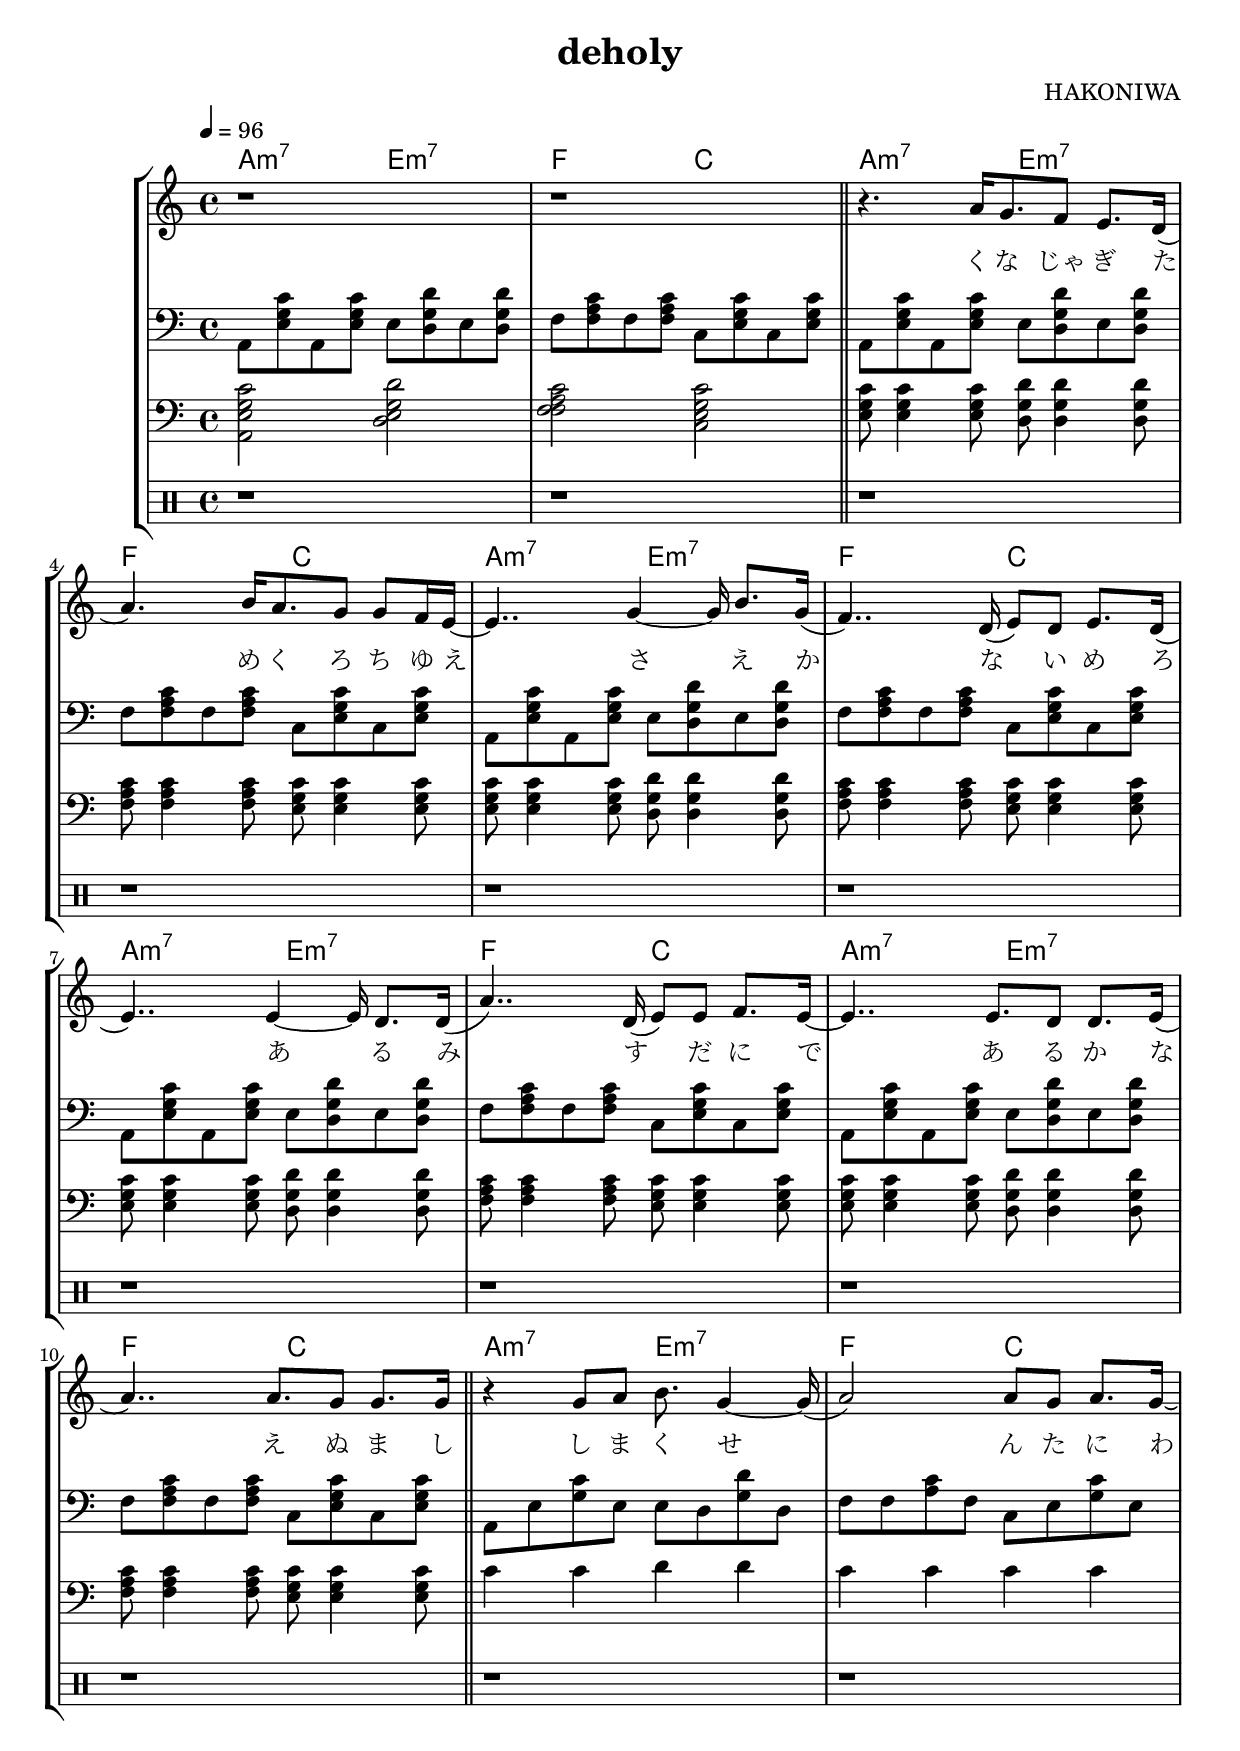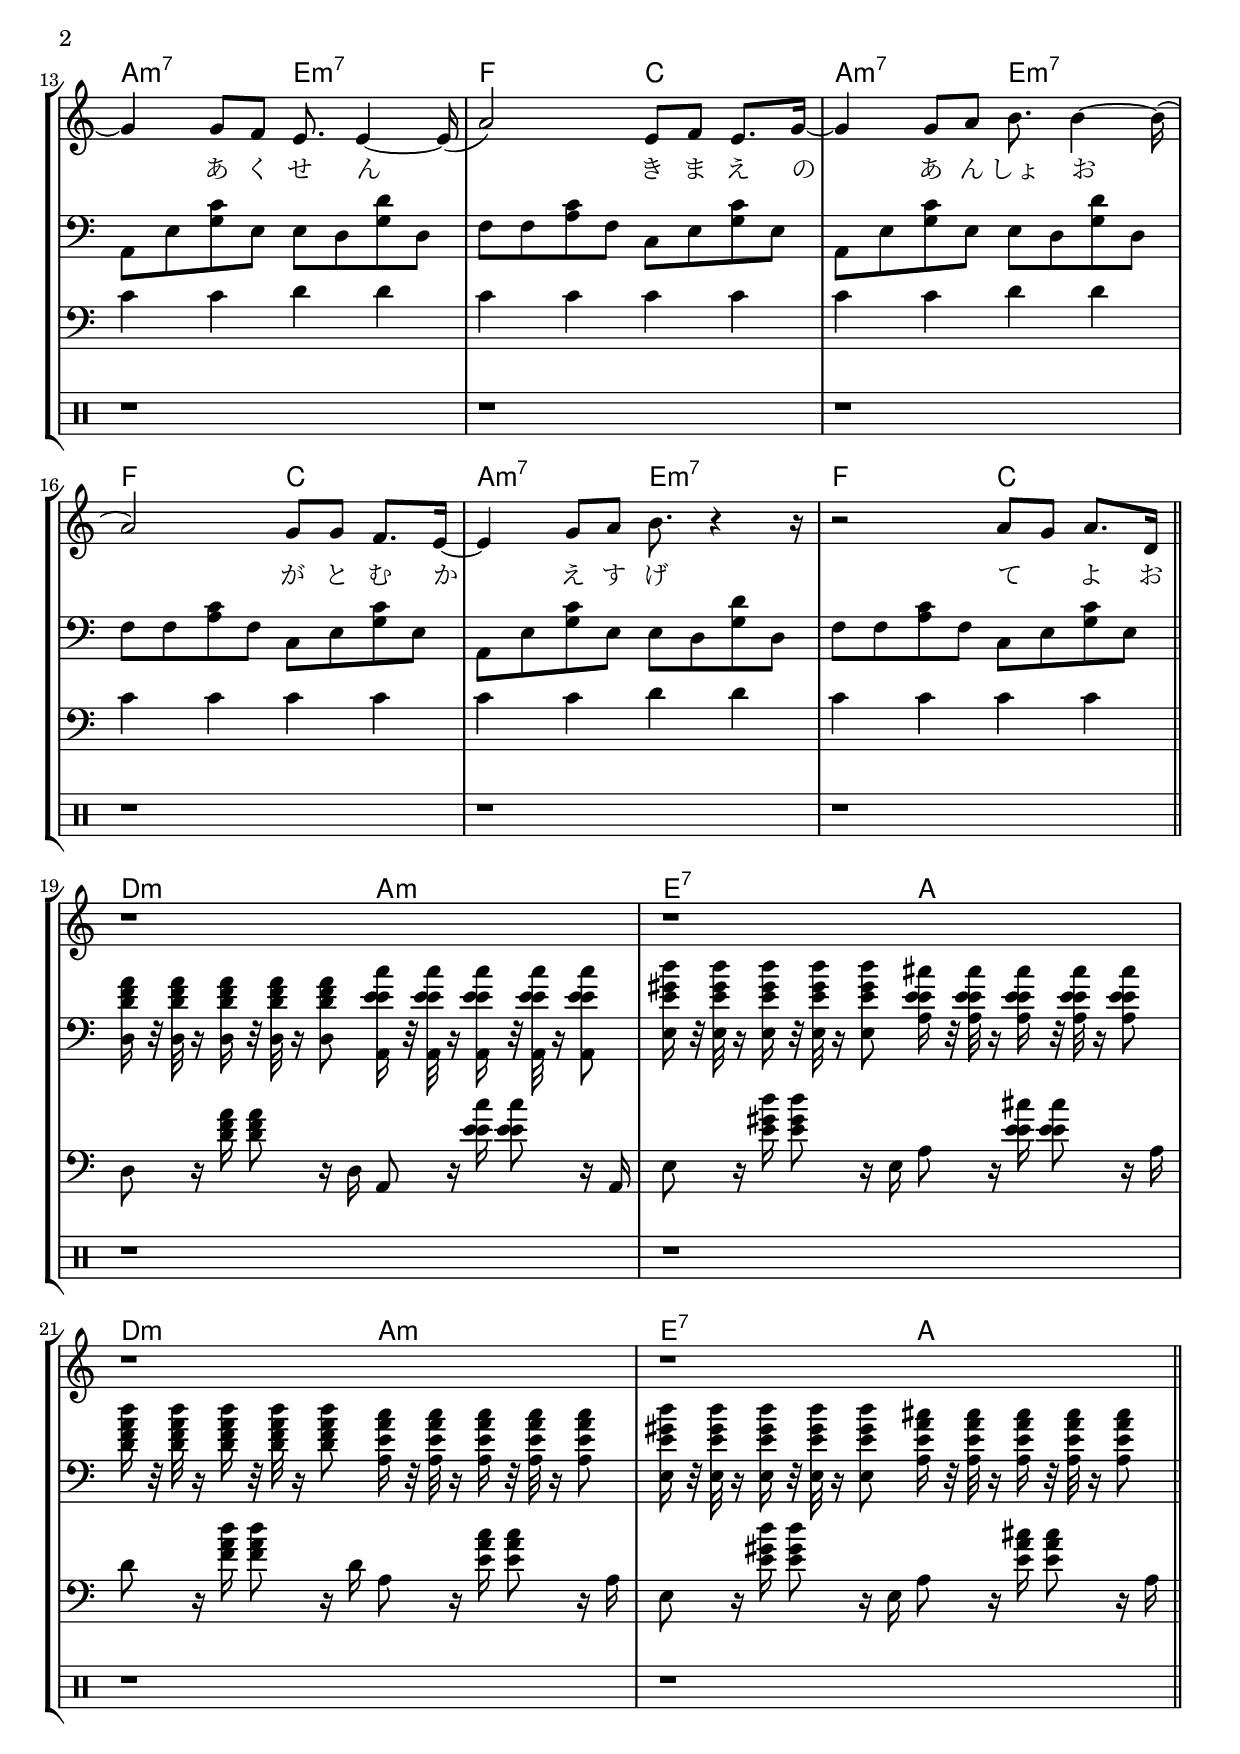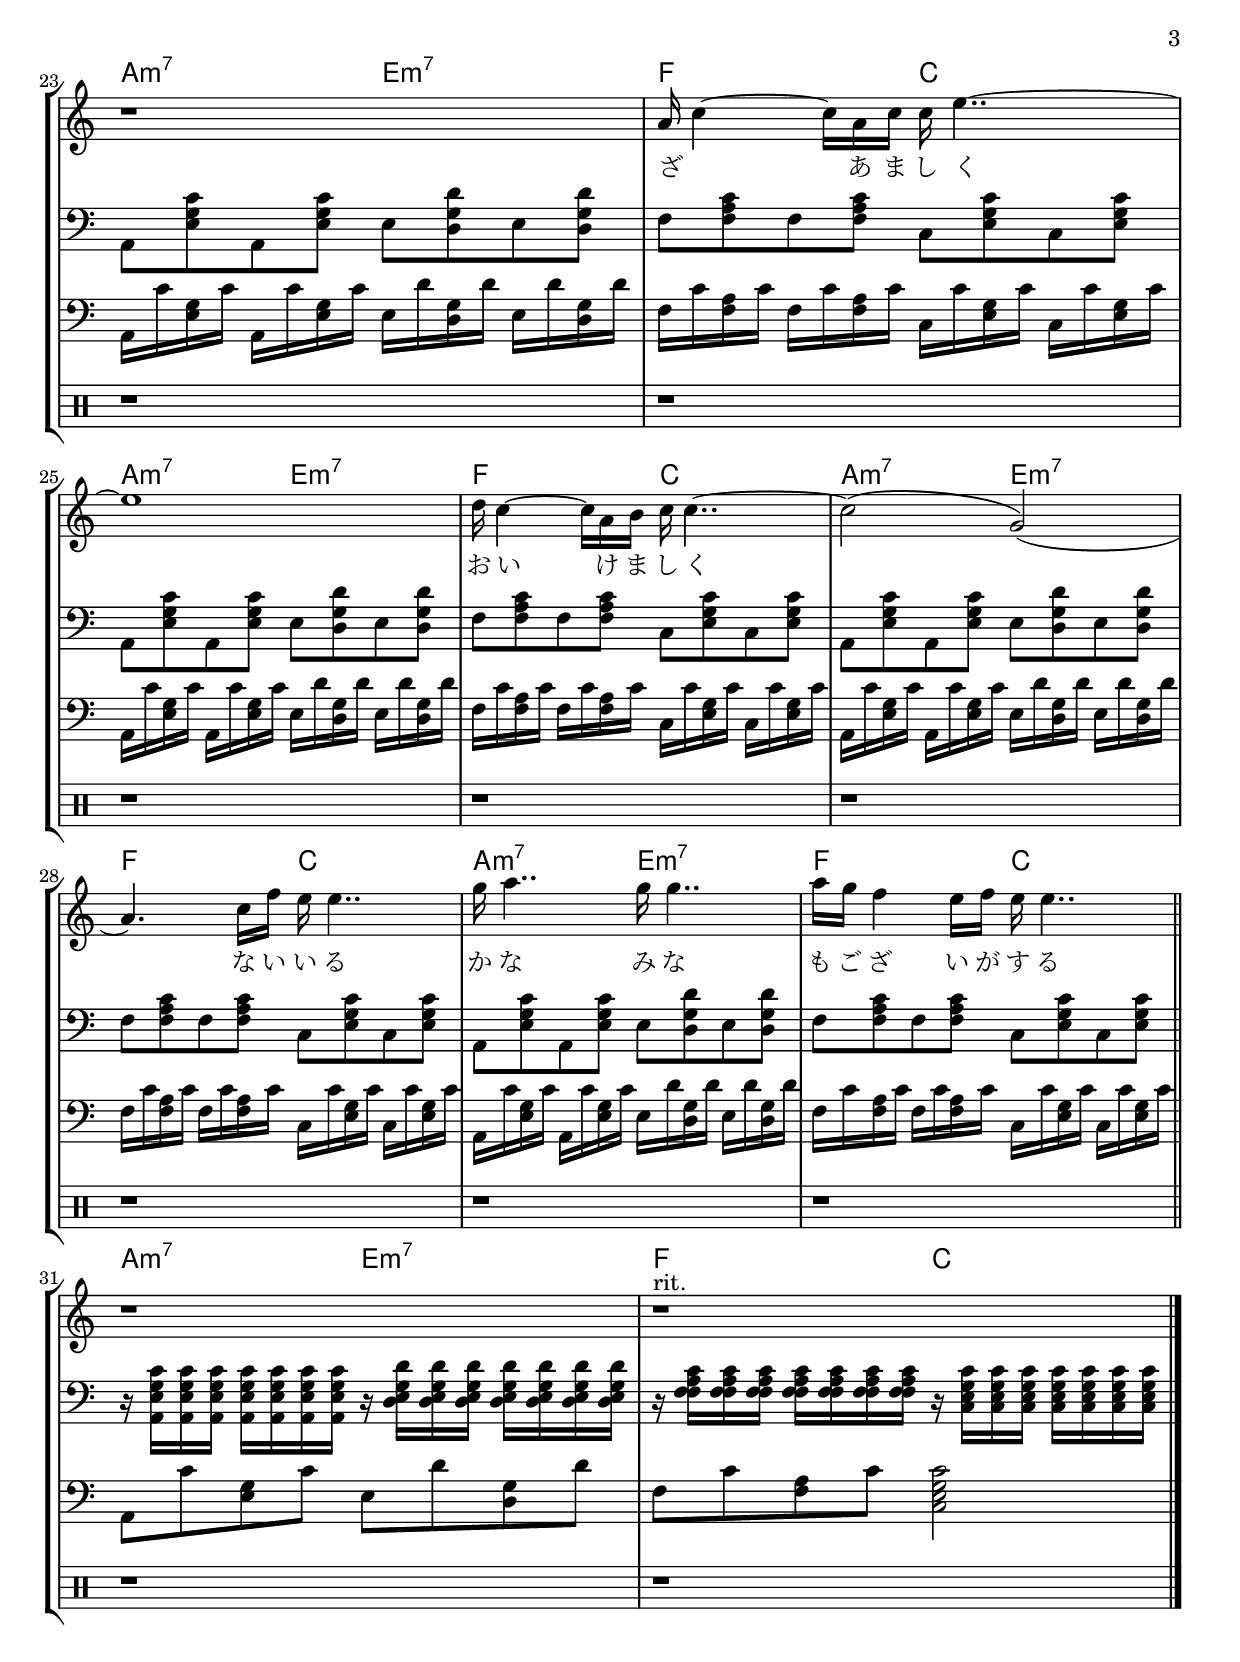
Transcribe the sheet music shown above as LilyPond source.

\version "2.12.1"

\header {
	title = \markup {deholy}
	composer = \markup \center-column {HAKONIWA}
}

harmony = \chordmode {
	a2:min7 e:min7 f c 

	a:min7 e:min7 f c a:min7 e:min7 f c a:min7 e:min7 f c a:min7 e:min7 f c 

	a:min7 e:min7 f c a:min7 e:min7 f c a:min7 e:min7 f c a:min7 e:min7 f c 

	d:m a:m e:7 a d:m a:m e:7 a 

	a:min7 e:min7 f c a:min7 e:min7 f c a:min7 e:min7 f c a:min7 e:min7 f c 

	a:min7 e:min7 f c 
}

melody = {
	\key c \major
	\tempo 4 = 96
	r1 | r1   
	\set Staff.midiInstrument = #"Lead 6 (voice)"
	r4. a'16  g'8.  f'8  e'8.  d'16 
	(a'4.)  b'16  a'8.  g'8  g'8  f'16  e'16~ 
	e'4..  g'4~g'16  b'8.  g'16 
	(f'4..)  d'16  (e'8)  d'8  e'8.  d'16 
	(e'4..)  e'4~e'16  d'8.  d'16 
	(a'4..)  d'16  (e'8)  e'8  f'8.  e'16~ 
	e'4..  e'8.  d'8  d'8.  e'16 
	(a'4..)  a'8.  g'8  g'8.  g'16
	\set Staff.midiInstrument = #"Lead 6 (voice)"
	r4 g'8  a'8  b'8.  g'4~g'16 
	(a'2)  a'8  g'8  a'8.  g'16~ 
	g'4  g'8  f'8  e'8.  e'4~e'16 
	(a'2)  e'8  f'8  e'8.  g'16~ 
	g'4  g'8  a'8  b'8.  b'4~b'16 
	(a'2)  g'8  g'8  f'8.  e'16~ 
	e'4  g'8  a'8  b'8.  r4~r16 
	r2  a'8  g'8  a'8.  d'16
	r1 | r1 | r1 | r1   
	\set Staff.midiInstrument = #"Lead 6 (voice)"
	r1 ~ 
	a'16  c''4~c''16  a'16  c''16  c''16  e''4..~ 
	e''1 
	 d''16  c''4~c''16  a'16  b'16  c''16  c''4..~ 
	c''2  (g'2) 
	(a'4.)  c''16  f''16  e''16  e''4.. 
	g''16  a''4..  g''16  g''4.. 
	a''16  g''16  f''4  e''16  f''16  e''16  e''4..
	r1 | r1^"rit." \bar "|."
}

words = \lyricmode {
	
	く  な  じゃ  ぎ  た  め  く  ろ  ち  ゆ  え  さ  え  か  な  い  め  ろ  あ  る  み  す  だ  に  で  あ  る  か  な  え  ぬ  ま  し  
	し  ま  く  せ  ん  た  に  わ  あ  く  せ  ん  き  ま  え  の  あ  ん  しょ  お  が  と  む  か  え  す  げ  て  よ  お  ざ  
	
	あ  ま  し  く  お  い  け  ま  し  く  な  い  い  る  か  な  み  な  も  ご  ざ  い  が  す  る  の  ば  
	
}

tempochange = {
	\tempo 4 = 96
	r1 | r1 \bar "||"
	\tempo 4 = 96
	r1 | r1 | r1 | r1 | r1 | r1 | r1 | r1 \bar "||"
	\tempo 4 = 96
	r1 | r1 | r1 | r1 | r1 | r1 | r1 | r1 \bar "||"
	\tempo 4 = 96
	r1 | r1 | r1 | r1 \bar "||"
	\tempo 4 = 96
	r1 | r1 | r1 | r1 | r1 | r1 | r1 | r1 \bar "||"
	\tempo 4 = 96
	r1 | \tempo 4 = 72 r2 \tempo 4 = 64 r2 \bar "|."
}

mainacc = {
	\clef bass
	\set Staff.midiInstrument = #"Flute"
	\key c \major
	\tempo 4 = 96
	a,8 <e g c'> a, <e g c'>
	e8 <d g d'> e <d g d'>
	f8 <f a c'> f <f a c'>
	c8 <e g c'> c <e g c'>
	\bar "||"

	\set Staff.midiInstrument = #"Flute"
	a,8 <e g c'> a, <e g c'>
	e8 <d g d'> e <d g d'>
	f8 <f a c'> f <f a c'>
	c8 <e g c'> c <e g c'>
	a,8 <e g c'> a, <e g c'>
	e8 <d g d'> e <d g d'>
	f8 <f a c'> f <f a c'>
	c8 <e g c'> c <e g c'>
	a,8 <e g c'> a, <e g c'>
	e8 <d g d'> e <d g d'>
	f8 <f a c'> f <f a c'>
	c8 <e g c'> c <e g c'>
	a,8 <e g c'> a, <e g c'>
	e8 <d g d'> e <d g d'>
	f8 <f a c'> f <f a c'>
	c8 <e g c'> c <e g c'>
	\bar "||"

	\set Staff.midiInstrument = #"Flute"
	a,8 e <g c'> e
	e8 d <g d'> d
	f8 f <a c'> f
	c8 e <g c'> e
	a,8 e <g c'> e
	e8 d <g d'> d
	f8 f <a c'> f
	c8 e <g c'> e
	a,8 e <g c'> e
	e8 d <g d'> d
	f8 f <a c'> f
	c8 e <g c'> e
	a,8 e <g c'> e
	e8 d <g d'> d
	f8 f <a c'> f
	c8 e <g c'> e
	\bar "||"

	\set Staff.midiInstrument = #"English Horn"
	<d d' f' a'>16 r32 <d d' f' a'>32 r16     <d d' f' a'>16 r32 <d d' f' a'>32 r16     <d d' f' a'>8
	<a, e' e' c''>16 r32 <a, e' e' c''>32 r16     <a, e' e' c''>16 r32 <a, e' e' c''>32 r16     <a, e' e' c''>8
	<e e' gis' d''>16 r32 <e e' gis' d''>32 r16     <e e' gis' d''>16 r32 <e e' gis' d''>32 r16     <e e' gis' d''>8
	<a e' e' cis''>16 r32 <a e' e' cis''>32 r16     <a e' e' cis''>16 r32 <a e' e' cis''>32 r16     <a e' e' cis''>8
	<d' f' a' d''>16 r32 <d' f' a' d''>32 r16     <d' f' a' d''>16 r32 <d' f' a' d''>32 r16     <d' f' a' d''>8
	<a e' a' c''>16 r32 <a e' a' c''>32 r16     <a e' a' c''>16 r32 <a e' a' c''>32 r16     <a e' a' c''>8
	<e e' gis' d''>16 r32 <e e' gis' d''>32 r16     <e e' gis' d''>16 r32 <e e' gis' d''>32 r16     <e e' gis' d''>8
	<a e' a' cis''>16 r32 <a e' a' cis''>32 r16     <a e' a' cis''>16 r32 <a e' a' cis''>32 r16     <a e' a' cis''>8
	\bar "||"

	\set Staff.midiInstrument = #"Flute"
	a,8 <e g c'> a, <e g c'>
	e8 <d g d'> e <d g d'>
	f8 <f a c'> f <f a c'>
	c8 <e g c'> c <e g c'>
	a,8 <e g c'> a, <e g c'>
	e8 <d g d'> e <d g d'>
	f8 <f a c'> f <f a c'>
	c8 <e g c'> c <e g c'>
	a,8 <e g c'> a, <e g c'>
	e8 <d g d'> e <d g d'>
	f8 <f a c'> f <f a c'>
	c8 <e g c'> c <e g c'>
	a,8 <e g c'> a, <e g c'>
	e8 <d g d'> e <d g d'>
	f8 <f a c'> f <f a c'>
	c8 <e g c'> c <e g c'>
	\bar "||"

	\set Staff.midiInstrument = #"Flute"
	r16 <a, e g c'>16 <a, e g c'>16 <a, e g c'>16 <a, e g c'>16 <a, e g c'>16 <a, e g c'>16 <a, e g c'>16
	r16 <e d g d'>16 <e d g d'>16 <e d g d'>16 <e d g d'>16 <e d g d'>16 <e d g d'>16 <e d g d'>16
	r16 <f f a c'>16 <f f a c'>16 <f f a c'>16 <f f a c'>16 <f f a c'>16 <f f a c'>16 <f f a c'>16
	r16 <c e g c'>16 <c e g c'>16 <c e g c'>16 <c e g c'>16 <c e g c'>16 <c e g c'>16 <c e g c'>16
	\bar "|."
}

subacc = {
	\clef bass
	\set Staff.midiInstrument = #"Pad 1 (new age)"
	\key c \major
	\tempo 4 = 96
	<a, e g c'>2
	<e d g d'>2
	<f f a c'>2
	<c e g c'>2
	\bar "||"

	\set Staff.midiInstrument = #"Pad 1 (new age)"
	<e g c'>8 <e g c'>4 <e g c'>8
	<d g d'>8 <d g d'>4 <d g d'>8
	<f a c'>8 <f a c'>4 <f a c'>8
	<e g c'>8 <e g c'>4 <e g c'>8
	<e g c'>8 <e g c'>4 <e g c'>8
	<d g d'>8 <d g d'>4 <d g d'>8
	<f a c'>8 <f a c'>4 <f a c'>8
	<e g c'>8 <e g c'>4 <e g c'>8
	<e g c'>8 <e g c'>4 <e g c'>8
	<d g d'>8 <d g d'>4 <d g d'>8
	<f a c'>8 <f a c'>4 <f a c'>8
	<e g c'>8 <e g c'>4 <e g c'>8
	<e g c'>8 <e g c'>4 <e g c'>8
	<d g d'>8 <d g d'>4 <d g d'>8
	<f a c'>8 <f a c'>4 <f a c'>8
	<e g c'>8 <e g c'>4 <e g c'>8
	\bar "||"

	\set Staff.midiInstrument = #"Pad 1 (new age)"
	c'4 c'4
	d'4 d'4
	c'4 c'4
	c'4 c'4
	c'4 c'4
	d'4 d'4
	c'4 c'4
	c'4 c'4
	c'4 c'4
	d'4 d'4
	c'4 c'4
	c'4 c'4
	c'4 c'4
	d'4 d'4
	c'4 c'4
	c'4 c'4
	\bar "||"

	\set Staff.midiInstrument = #"Pad 1 (new age)"
	d8 r16 <d' f' a'>16 <d' f' a'>8 r16 d16
	a,8 r16 <e' e' c''>16 <e' e' c''>8 r16 a,16
	e8 r16 <e' gis' d''>16 <e' gis' d''>8 r16 e16
	a8 r16 <e' e' cis''>16 <e' e' cis''>8 r16 a16
	d'8 r16 <f' a' d''>16 <f' a' d''>8 r16 d'16
	a8 r16 <e' a' c''>16 <e' a' c''>8 r16 a16
	e8 r16 <e' gis' d''>16 <e' gis' d''>8 r16 e16
	a8 r16 <e' a' cis''>16 <e' a' cis''>8 r16 a16
	\bar "||"

	\set Staff.midiInstrument = #"Pad 1 (new age)"
	a,16 c' <e g> c' a, c' <e g> c'
	e16 d' <d g> d' e d' <d g> d'
	f16 c' <f a> c' f c' <f a> c'
	c16 c' <e g> c' c c' <e g> c'
	a,16 c' <e g> c' a, c' <e g> c'
	e16 d' <d g> d' e d' <d g> d'
	f16 c' <f a> c' f c' <f a> c'
	c16 c' <e g> c' c c' <e g> c'
	a,16 c' <e g> c' a, c' <e g> c'
	e16 d' <d g> d' e d' <d g> d'
	f16 c' <f a> c' f c' <f a> c'
	c16 c' <e g> c' c c' <e g> c'
	a,16 c' <e g> c' a, c' <e g> c'
	e16 d' <d g> d' e d' <d g> d'
	f16 c' <f a> c' f c' <f a> c'
	c16 c' <e g> c' c c' <e g> c'
	\bar "||"

	\set Staff.midiInstrument = #"Pad 1 (new age)"
	a,8 c' <e g> c'
	e8 d' <d g> d'
	f8 c' <f a> c'
	<c e g c'>2
	\bar "|."
}

percA = {
	\drummode {
	r1 |r1 \bar "||"
	r1 |r1 |r1 |r1 |r1 |r1 |r1 |r1 \bar "||"
	r1 |r1 |r1 |r1 |r1 |r1 |r1 |r1 \bar "||"
	r1 |r1 |r1 |r1 \bar "||"
	r1 |r1 |r1 |r1 |r1 |r1 |r1 |r1 \bar "||"
	r1 |r1 \bar "|."
	}
}

percB = {
	\drummode {
	r1 |r1 \bar "||"
	r1 |r1 |r1 |r1 |r1 |r1 |r1 |r1 \bar "||"
	r1 |r1 |r1 |r1 |r1 |r1 |r1 |r1 \bar "||"
	r1 |r1 |r1 |r1 \bar "||"
	r1 |r1 |r1 |r1 |r1 |r1 |r1 |r1 \bar "||"
	r1 |r1 \bar "|."
	}
}

percC = {
	\drummode {
	r1 |r1 \bar "||"
	r1 |r1 |r1 |r1 |r1 |r1 |r1 |r1 \bar "||"
	r1 |r1 |r1 |r1 |r1 |r1 |r1 |r1 \bar "||"
	r1 |r1 |r1 |r1 \bar "||"
	r1 |r1 |r1 |r1 |r1 |r1 |r1 |r1 \bar "||"
	r1 |r1 \bar "|."
	}
}

percD = {
	\drummode {
	r1 |r1 \bar "||"
	r1 |r1 |r1 |r1 |r1 |r1 |r1 |r1 \bar "||"
	r1 |r1 |r1 |r1 |r1 |r1 |r1 |r1 \bar "||"
	r1 |r1 |r1 |r1 \bar "||"
	r1 |r1 |r1 |r1 |r1 |r1 |r1 |r1 \bar "||"
	r1 |r1 \bar "|."
	}
}

percE = {
	\drummode {
	r1 |r1 \bar "||"
	r1 |r1 |r1 |r1 |r1 |r1 |r1 |r1 \bar "||"
	r1 |r1 |r1 |r1 |r1 |r1 |r1 |r1 \bar "||"
	r1 |r1 |r1 |r1 \bar "||"
	r1 |r1 |r1 |r1 |r1 |r1 |r1 |r1 \bar "||"
	r1 |r1 \bar "|."
	}
}

\score {
	<<
		\new StaffGroup <<
			\new ChordNames {\harmony}
			\new Voice = "melody" {\melody}
			\new Lyrics \lyricsto "melody" \words
			\new Staff = "mainacc" {\mainacc}
			\new Staff = "subacc" {\subacc}
			\new DrumStaff <<
				\new DrumVoice {\percA}
				\new DrumVoice {\percB}
				\new DrumVoice {\percC}
				\new DrumVoice {\percD}
				\new DrumVoice {\percE}
			>>
		>>
	>>
	\layout { }
}
